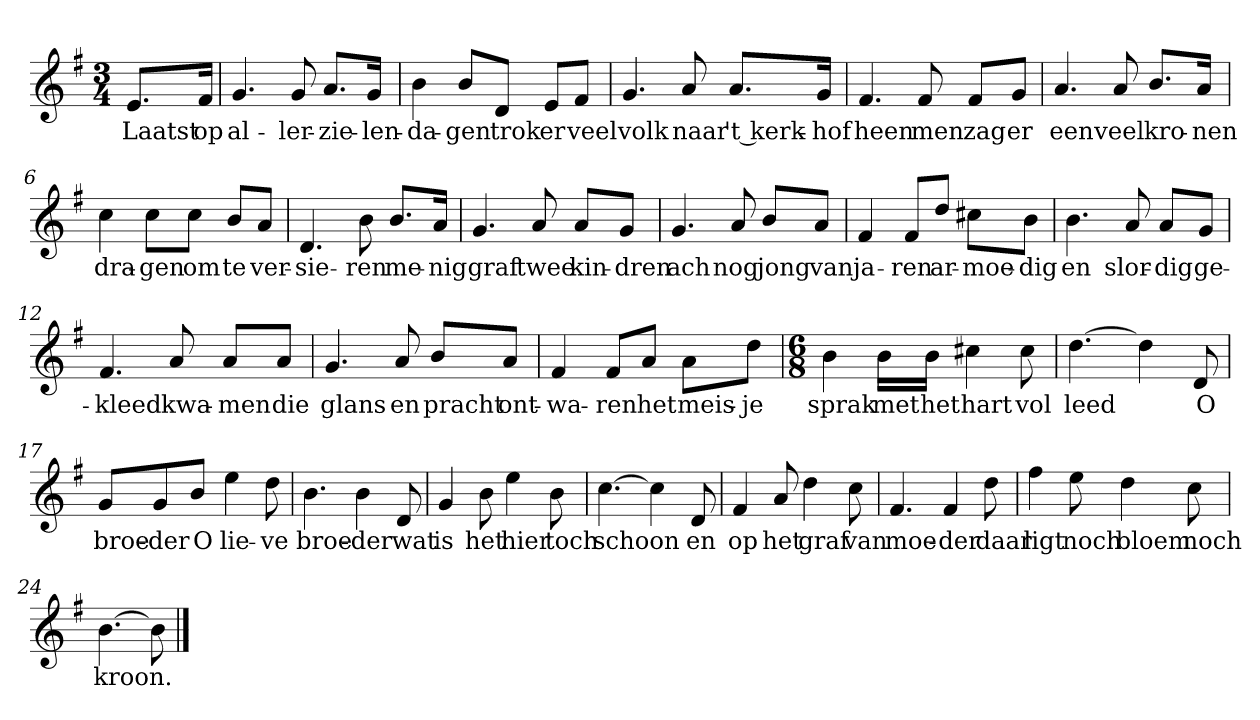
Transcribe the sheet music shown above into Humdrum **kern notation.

**kern	**text
*part1	*part1
*staff1	*staff1
*clefG2	*
*k[f#]	*
*G:	*
*M3/4	*
*MM120	*
=	=
8.e/L	Laatst
16f#/Jk	op
=1	=1
4.g	al-
8g	-ler-
8.a/L	-zie-
16g/Jk	-len-
=2	=2
4b	-da-
8b/L	-gen
8d/J	trok
8e/L	er
8f#/J	veel
=3	=3
4.g	volk
8a	naar
8.a/L	't kerk-
16g/Jk	-hof
=4	=4
4.f#	heen
8f#	men
8f#/L	zag
8g/J	er
=5	=5
4.a	een
8a	veel
8.b/L	kro-
16a/Jk	-nen
=6	=6
4cc	dra-
8cc\L	-gen
8cc\J	om
8b/L	te
8a/J	ver-
=7	=7
4.d	-sie-
8b	-ren
8.b/L	me-
16a/Jk	-nig
=8	=8
4.g	graf
8a	twee
8a/L	kin-
8g/J	-dren
=9	=9
4.g	ach
8a	nog
8b/L	jong
8a/J	van
=10	=10
4f#	ja-
8f#/L	-ren
8dd/J	ar-
8cc#X\L	-moe-
8b\J	-dig
=11	=11
4.b	en
8a	slor-
8a/L	-dig
8g/J	ge-
=12	=12
4.f#	-kleed
8a	kwa-
8a/L	-men
8a/J	die
=13	=13
4.g	glans
8a	en
8b/L	pracht
8a/J	ont-
=14	=14
4f#	-wa-
8f#/L	-ren
8a/J	het
8a\L	meis-
8dd\J	-je
=15	=15
*M6/8	*
4b	sprak
16b\LL	met
16b\JJ	het
4cc#X	hart
8cc#	vol
=16	=16
[4.dd	leed
4dd]	.
8d	O
=17	=17
8g/L	broe-
8g/	-der
8b/J	O
4ee	lie-
8dd	-ve
=18	=18
4.b	broe-
4b	-der
8d	wat
=19	=19
4g	is
8b	het
4ee	hier
8b	toch
=20	=20
[4.cc	schoon
4cc]	.
8d	en
=21	=21
4f#	op
8a	het
4dd	graf
8cc	van
=22	=22
4.f#	moe-
4f#	-der
8dd	daar
=23	=23
4ff#	ligt
8ee	noch
4dd	bloem
8cc	noch
=24	=24
[4.b	kroon.
8b]	.
==	==
*-	*-
